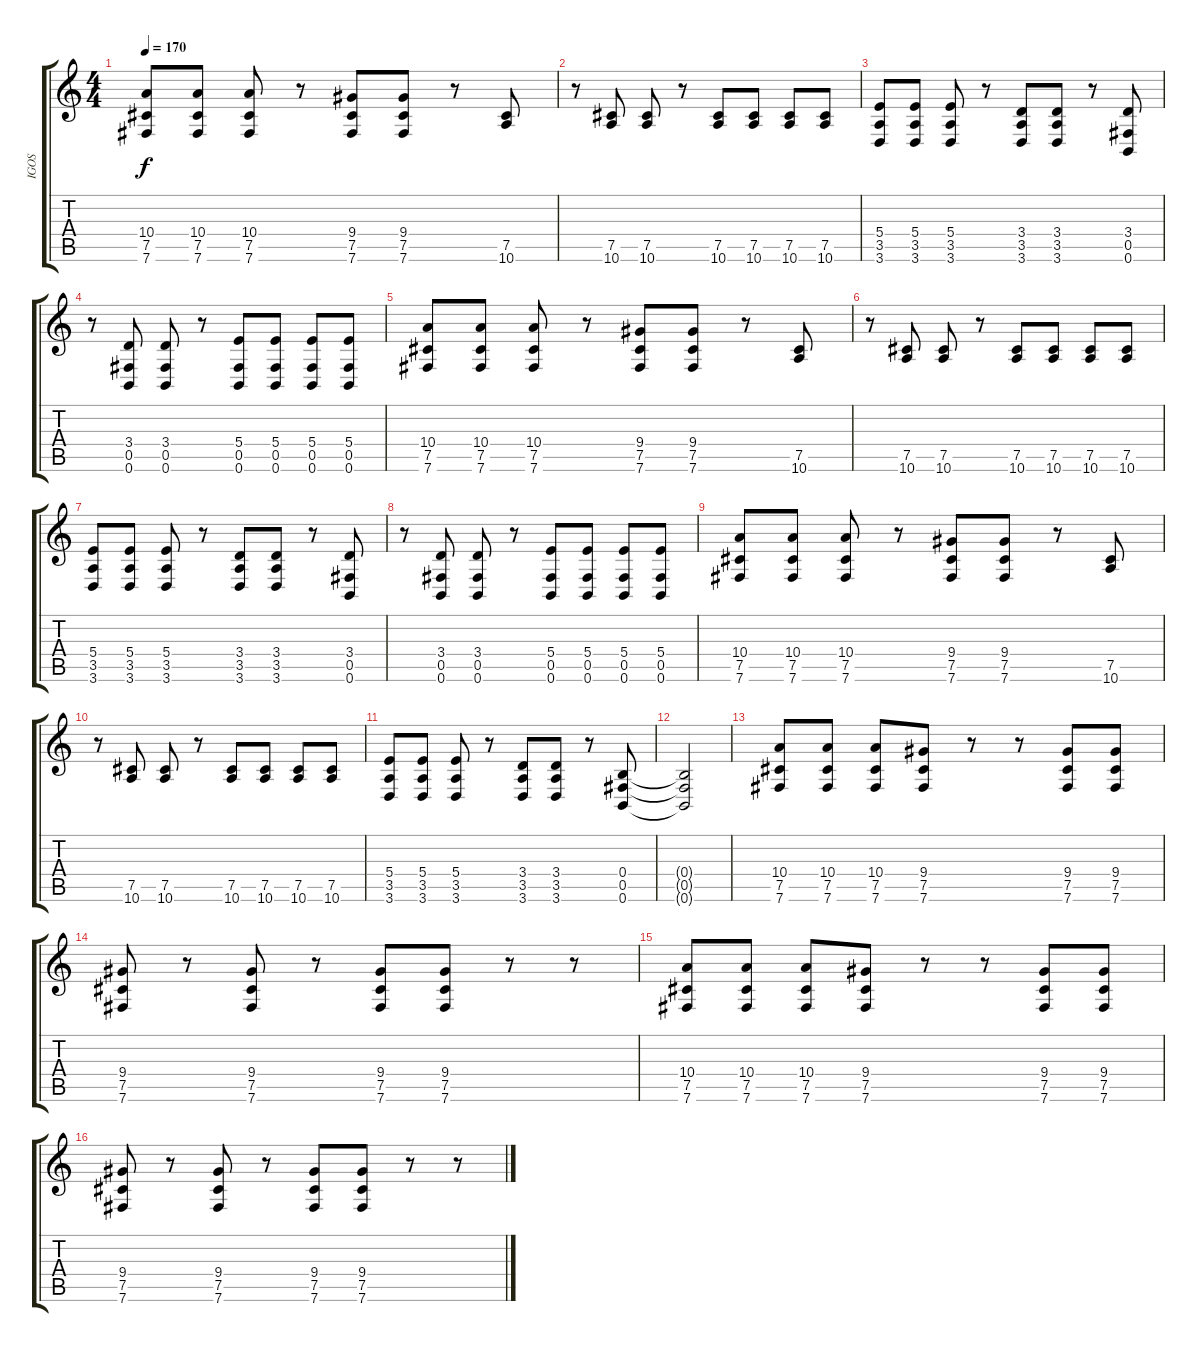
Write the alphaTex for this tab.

\track ("IGOS" "IGOS") {instrument distortionguitar}
\staff {score tabs}
\tuning (Db4 Ab3 E3 B2 Gb2 B1) {hide}
\ts (4 4)
\tempo 170
\clef g2
\ks c
(10.4 7.5 7.6).8{dy f} (10.4 7.5 7.6).8 (10.4 7.5 7.6).8 r.8 (9.4 7.5 7.6).8 (9.4 7.5 7.6).8 r.8 (7.5 10.6).8 |
r.8 (7.5 10.6).8 (7.5 10.6).8 r.8 (7.5 10.6).8 (7.5 10.6).8 (7.5 10.6).8 (7.5 10.6).8 |
(5.4 3.5 3.6).8 (5.4 3.5 3.6).8 (5.4 3.5 3.6).8 r.8 (3.4 3.5 3.6).8 (3.4 3.5 3.6).8 r.8 (3.4 0.5 0.6).8 |
r.8 (3.4 0.5 0.6).8 (3.4 0.5 0.6).8 r.8 (5.4 0.5 0.6).8 (5.4 0.5 0.6).8 (5.4 0.5 0.6).8 (5.4 0.5 0.6).8 |
(10.4 7.5 7.6).8 (10.4 7.5 7.6).8 (10.4 7.5 7.6).8 r.8 (9.4 7.5 7.6).8 (9.4 7.5 7.6).8 r.8 (7.5 10.6).8 |
r.8 (7.5 10.6).8 (7.5 10.6).8 r.8 (7.5 10.6).8 (7.5 10.6).8 (7.5 10.6).8 (7.5 10.6).8 |
(5.4 3.5 3.6).8 (5.4 3.5 3.6).8 (5.4 3.5 3.6).8 r.8 (3.4 3.5 3.6).8 (3.4 3.5 3.6).8 r.8 (3.4 0.5 0.6).8 |
r.8 (3.4 0.5 0.6).8 (3.4 0.5 0.6).8 r.8 (5.4 0.5 0.6).8 (5.4 0.5 0.6).8 (5.4 0.5 0.6).8 (5.4 0.5 0.6).8 |
(10.4 7.5 7.6).8 (10.4 7.5 7.6).8 (10.4 7.5 7.6).8 r.8 (9.4 7.5 7.6).8 (9.4 7.5 7.6).8 r.8 (7.5 10.6).8 |
r.8 (7.5 10.6).8 (7.5 10.6).8 r.8 (7.5 10.6).8 (7.5 10.6).8 (7.5 10.6).8 (7.5 10.6).8 |
(5.4 3.5 3.6).8 (5.4 3.5 3.6).8 (5.4 3.5 3.6).8 r.8 (3.4 3.5 3.6).8 (3.4 3.5 3.6).8 r.8 (0.4 0.5 0.6).8 |
(0.4{t} 0.5{t} 0.6{t}).2 |
(10.4 7.5 7.6).8{instrument overdrivenguitar} (10.4 7.5 7.6).8 (10.4 7.5 7.6).8 (9.4 7.5 7.6).8 r.8 r.8 (9.4 7.5 7.6).8 (9.4 7.5 7.6).8 |
(9.4 7.5 7.6).8 r.8 (9.4 7.5 7.6).8 r.8 (9.4 7.5 7.6).8 (9.4 7.5 7.6).8 r.8 r.8 |
(10.4 7.5 7.6).8 (10.4 7.5 7.6).8 (10.4 7.5 7.6).8 (9.4 7.5 7.6).8 r.8 r.8 (9.4 7.5 7.6).8 (9.4 7.5 7.6).8 |
(9.4 7.5 7.6).8 r.8 (9.4 7.5 7.6).8 r.8 (9.4 7.5 7.6).8 (9.4 7.5 7.6).8 r.8 r.8
